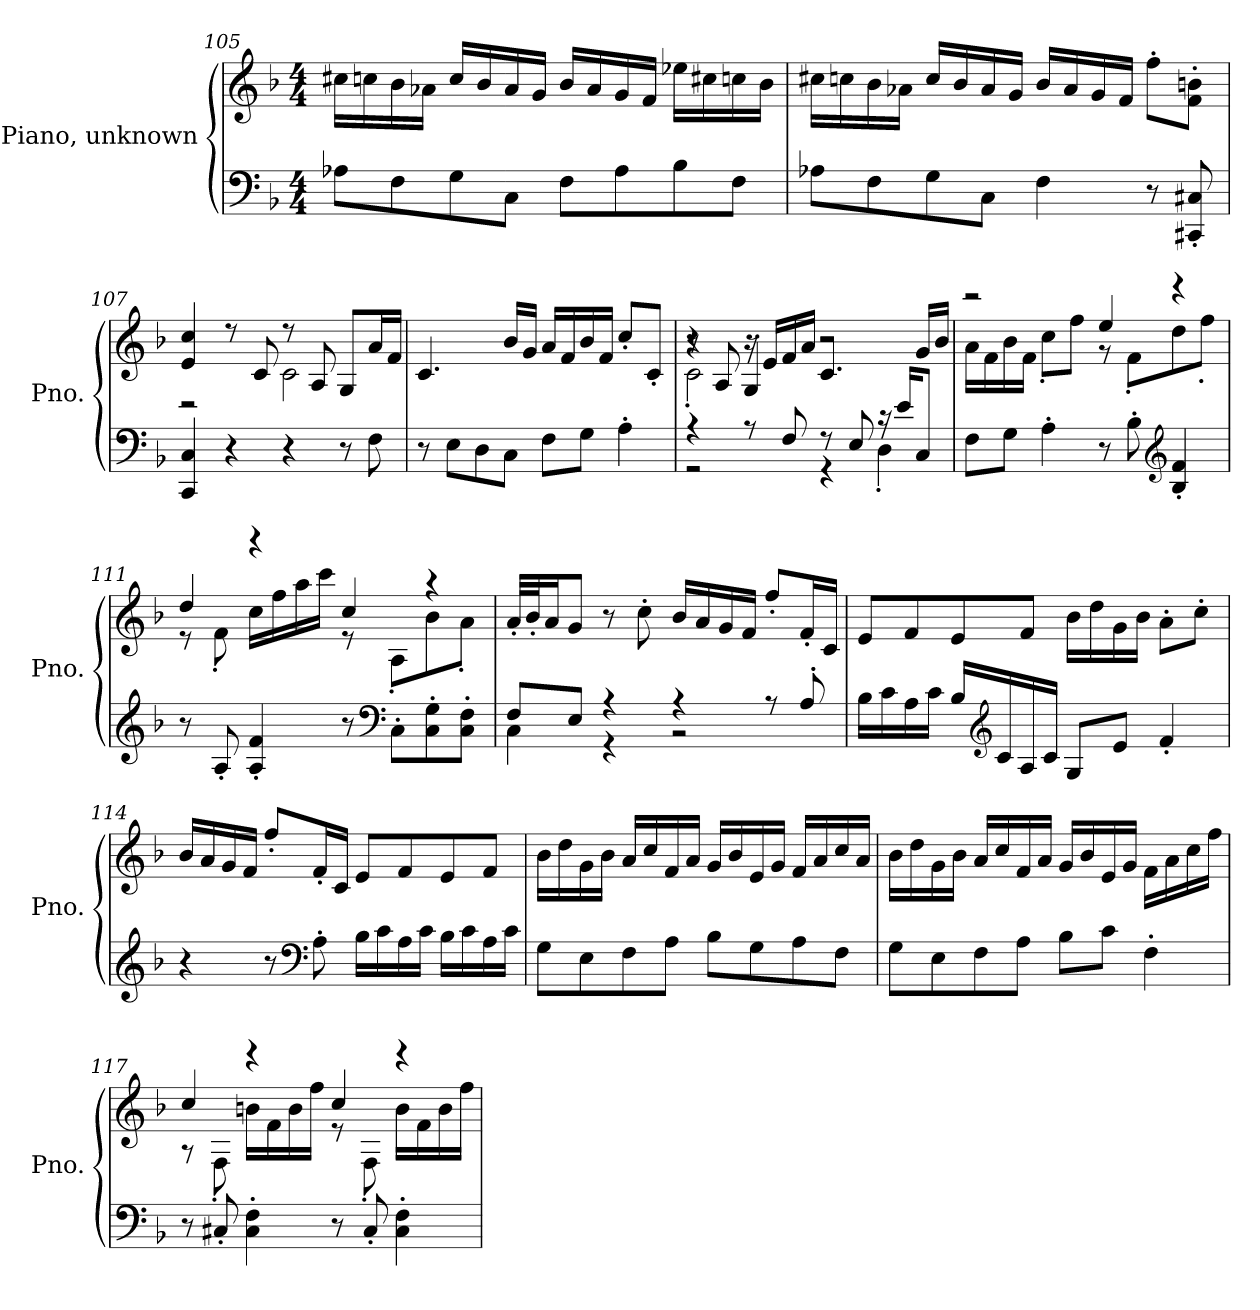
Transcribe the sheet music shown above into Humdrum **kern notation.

**kern	**kern
*part1	*part1
*staff2	*staff1
*I"Piano, unknown	*
*I'Pno.	*
*clefF4	*clefG2
*k[b-]	*k[b-]
*M4/4	*M4/4
=105	=105
8A-X\L	16cc#X\LL
.	16ccn\
8F\	16b-\
.	16a-X\JJ
8G\	16cc/LL
.	16b-/
8C\J	16a-/
.	16g/JJ
8F\L	16b-/LL
.	16a-/
8A-\	16g/
.	16f/JJ
8B-\	16ee-X\LL
.	16cc#X\
8F\J	16ccn\
.	16b-\JJ
!!LO:LB:g=z
=106	=106
8A-X\L	16cc#X\LL
.	16ccn\
8F\	16b-\
.	16a-X\JJ
8G\	16cc/LL
.	16b-/
8C\J	16a-/
.	16g/JJ
4F\	16b-/LL
.	16a-/
.	16g/
.	16f/JJ
8r	8ff'\L
8CC#X/' 8C#X/'	8f\' 8bn\'J
=107	=107
*	*^
4CC/ 4C/	4e/ 4cc/	2r
4r	8r	.
.	8c/	.
4r	8r	2c\
.	8A/	.
8r	8G/L	.
8F\	16a/L	.
.	16f/JJ	.
*	*v	*v
=108	=108
8r	4.c/
8E\L	.
8D\	.
8C\J	16b-/LL
.	16g/JJ
8F\L	16a/LL
.	16f/
8G\J	16b-/
.	16f/JJ
4A'\	8cc'/L
.	8c'/J
!!LO:LB:g=z
=109	=109
*^	*^
*	*	*	*^
4r	2r	8r	2c'\	4r
.	.	8A/	.	.
8r	.	16r	.	4G'/
.	.	16e/LL	.	.
8F/	.	16f/	.	.
.	.	16a/JJ	.	.
8r	4r	4.c/	2r	2r
8E/	.	.	.	.
16r	4D'\	.	.	.
16e/KL	.	.	.	.
8C/J	.	16g/LL	.	.
.	.	16b-/JJ	.	.
*v	*v	*	*	*
*	*	*v	*v
=110	=110	=110
8F\L	2r	16a\LL
.	.	16f\
8G\J	.	16b-\
.	.	16f\JJ
4A'\	.	8cc'\L
.	.	8ff\J
8r	4ee/	8r
8B-'\	.	8f'\L
*clefG2	*	*
4B-/' 4f/'	4r	8dd\
.	.	8ff'\J
=111	=111	=111
8r	4dd/	8r
8A'/	.	8f'\
4A/' 4f/'	4r	16cc\LL
.	.	16ff\
.	.	16aa\
.	.	16ccc\JJ
8r	4cc/	8r
*clefF4	*	*
8C'\L	.	8A'\L
8C\' 8G\'	4r	8b-\
8C\' 8F\'J	.	8a'\J
*	*v	*v
!!LO:PB:g=z
=112	=112
*^	*
8F/L	4C\	32a'/LLL
.	.	32b-'/J
.	.	16a/J
8E/J	.	8g/J
4r	4r	8r
.	.	8cc'\
4r	2r	16b-/LL
.	.	16a/
.	.	16g/
.	.	16f/JJ
8r	.	8ff'/L
8A'/	.	16f'/L
.	.	16c/JJ
*v	*v	*
=113	=113
16B-\LL	8e/L
16c\	.
16A\	8f/
16c\JJ	.
16B-/LL	8e/
*clefG2	*
16c/	.
16A/	8f/J
16c/JJ	.
8G/L	16b-\LL
.	16dd\
8e/J	16g\
.	16b-\JJ
4f'/	8a'\L
.	8cc'\J
=114	=114
4r	16b-/LL
.	16a/
.	16g/
.	16f/JJ
8r	8ff'/L
*clefF4	*
8A'\	16f'/L
.	16c/JJ
16B-\LL	8e/L
16c\	.
16A\	8f/
16c\JJ	.
16B-\LL	8e/
16c\	.
16A\	8f/J
16c\JJ	.
!!LO:LB:g=z
=115	=115
8G\L	16b-\LL
.	16dd\
8E\	16g\
.	16b-\JJ
8F\	16a/LL
.	16cc/
8A\J	16f/
.	16a/JJ
8B-\L	16g/LL
.	16b-/
8G\	16e/
.	16g/JJ
8A\	16f/LL
.	16a/
8F\J	16cc/
.	16a/JJ
=116	=116
8G\L	16b-\LL
.	16dd\
8E\	16g\
.	16b-\JJ
8F\	16a/LL
.	16cc/
8A\J	16f/
.	16a/JJ
8B-\L	16g/LL
.	16b-/
8c\J	16e/
.	16g/JJ
4F'\	16f\LL
.	16a\
.	16cc\
.	16ff\JJ
=117	=117
*	*^
8r	4cc/	8r
8C#X'/	.	8F'\
4C#\' 4F\'	4r	16bn\LL
.	.	16f\
.	.	16b\
.	.	16ff\JJ
8r	4cc/	8r
8C#'/	.	8F'\
4C#\' 4F\'	4r	16b\LL
.	.	16f\
.	.	16b\
.	.	16ff\JJ
*	*v	*v
=	=
*-	*-
